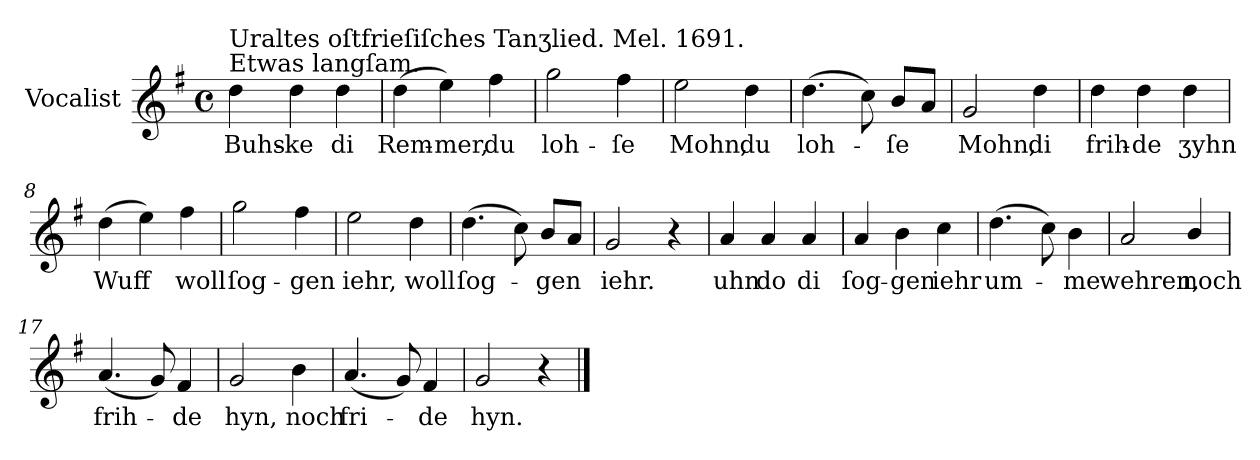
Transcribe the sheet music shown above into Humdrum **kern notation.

**kern	**text
*part1	*part1
*staff1	*staff1
*I"Vocalist	*
*k[f#]	*
*G:	*
*M3/4	*
*met(c)	*
=1	=1
!LO:TX:a:t=Etwas langſam.	!
!LO:TX:a:t=Uraltes oſtfrieſiſches Tanʒlied. Mel. 1691.	!
4dd	Buhs-
4dd	-ke
4dd	di
=2	=2
(4dd	Rem-
4ee)	-mer,
4ff#	du
=3	=3
2gg	loh-
4ff#	-ſe
=4	=4
2ee	Mohn,
4dd	du
=5	=5
(4.dd	loh-
8cc)	.
8bL	-ſe
8aJ	.
=6	=6
2g	Mohn,
4dd	di
=7	=7
4dd	frih-
4dd	-de
4dd	ʒyhn
=8	=8
(4dd	Wuff
4ee)	.
4ff#	woll
=9	=9
2gg	ſog-
4ff#	-gen
=10	=10
2ee	iehr,
4dd	woll
=11	=11
(4.dd	ſog-
8cc)	.
8bL	-gen
8aJ	.
=12	=12
2g	iehr.
4r	.
=13	=13
4a	uhn
4a	do
4a	di
=14	=14
4a	ſog-
4b	-gen
4cc	iehr
=15	=15
(4.dd	um-
8cc)	.
4b	-me
=16	=16
2a	wehren,
4b/	noch
=17	=17
(4.a	frih-
8g)	.
4f#	-de
=18	=18
2g	hyn,
4b	noch
=19	=19
(4.a	fri-
8g)	.
4f#	-de
=20	=20
2g	hyn.
4r	.
==	==
*-	*-
